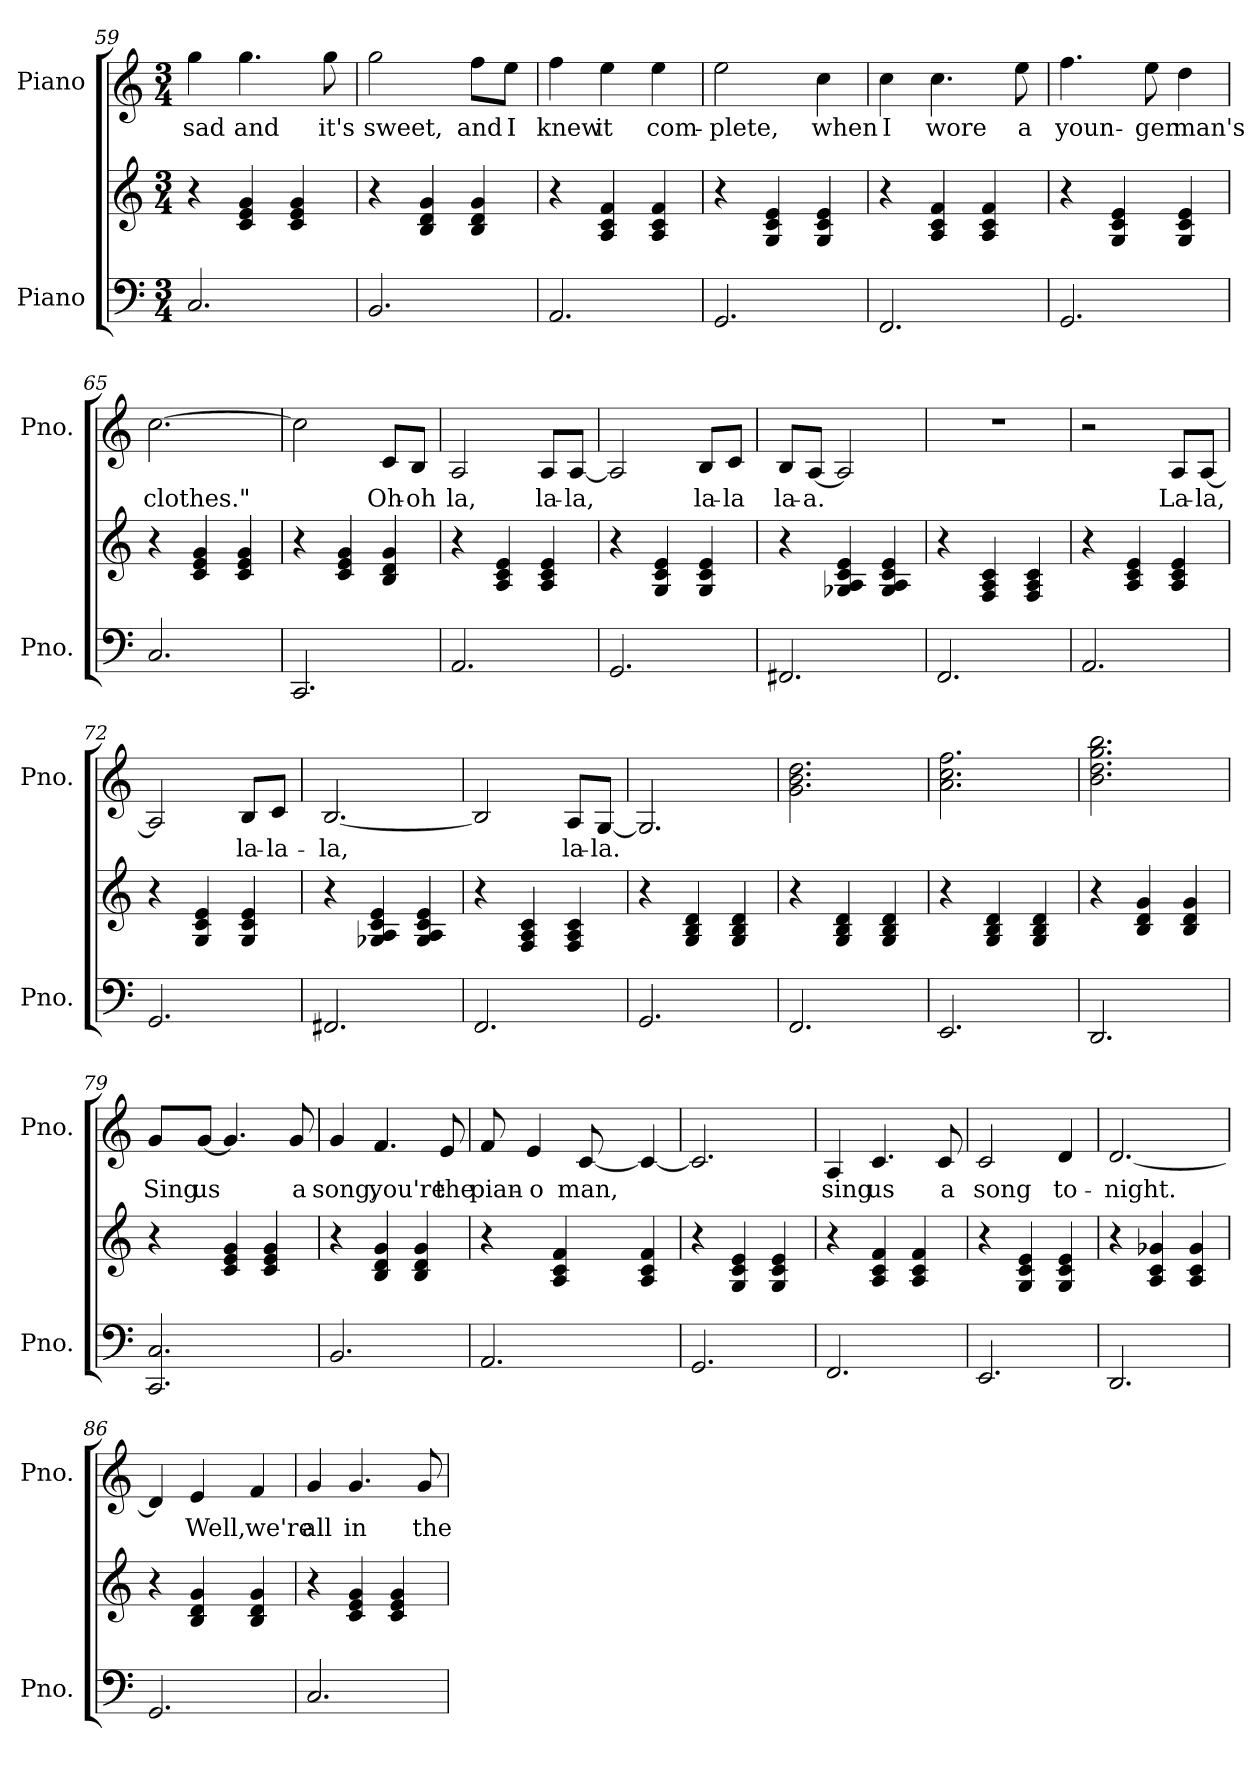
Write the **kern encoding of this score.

**kern	**kern	**kern	**text
*part2	*part2	*part1	*part1
*staff3	*staff2	*staff1	*staff1
*I"Piano	*	*I"Piano	*
*I'Pno.	*	*I'Pno.	*
*clefF4	*clefG2	*clefG2	*
*k[]	*k[]	*k[]	*
*M3/4	*M3/4	*M3/4	*
=59	=59	=59	=59
2.C/	4r	4gg\	sad
.	4c/ 4e/ 4g/	4.gg\	and
.	4c/ 4e/ 4g/	.	.
.	.	8gg\	it's
!!LO:PB:g=z
=60	=60	=60	=60
2.BB/	4r	2gg\	sweet,
.	4B/ 4d/ 4g/	.	.
.	4B/ 4d/ 4g/	8ff\L	and
.	.	8ee\J	I
=61	=61	=61	=61
2.AA/	4r	4ff\	knew
.	4A/ 4c/ 4f/	4ee\	it
.	4A/ 4c/ 4f/	4ee\	com-
=62	=62	=62	=62
2.GG/	4r	2ee\	-plete,
.	4G/ 4c/ 4e/	.	.
.	4G/ 4c/ 4e/	4cc\	when
=63	=63	=63	=63
2.FF/	4r	4cc\	I
.	4A/ 4c/ 4f/	4.cc\	wore
.	4A/ 4c/ 4f/	.	.
.	.	8ee\	a
=64	=64	=64	=64
2.GG/	4r	4.ff\	youn-
.	4G/ 4c/ 4e/	.	.
.	.	8ee\	-ger
.	4G/ 4c/ 4e/	4dd\	man's
=65	=65	=65	=65
2.C/	4r	[2.cc\	clothes."
.	4c/ 4e/ 4g/	.	.
.	4c/ 4e/ 4g/	.	.
!!LO:LB:g=z
=66	=66	=66	=66
2.CC/	4r	2cc\]	.
.	4c/ 4e/ 4g/	.	.
.	4B/ 4d/ 4g/	8c/L	Oh-
.	.	8B/J	-oh
=67	=67	=67	=67
2.AA/	4r	2A/	la,
.	4A/ 4c/ 4e/	.	.
.	4A/ 4c/ 4e/	8A/L	la-
.	.	[8A/J	-la,
=68	=68	=68	=68
2.GG/	4r	2A/]	.
.	4G/ 4c/ 4e/	.	.
.	4G/ 4c/ 4e/	8B/L	la-
.	.	8c/J	-la
=69	=69	=69	=69
2.FF#X/	4r	8B/L	la-
.	.	[8A/J	-a.
.	4G-X/ 4A/ 4c/ 4e/	2A/]	.
.	4G-/ 4A/ 4c/ 4e/	.	.
=70	=70	=70	=70
2.FF/	4r	2.r	.
.	4F/ 4A/ 4c/	.	.
.	4F/ 4A/ 4c/	.	.
=71	=71	=71	=71
2.AA/	4r	2r	.
.	4A/ 4c/ 4e/	.	.
.	4A/ 4c/ 4e/	8A/L	La-
.	.	[8A/J	-la,
=72	=72	=72	=72
2.GG/	4r	2A/]	.
.	4G/ 4c/ 4e/	.	.
.	4G/ 4c/ 4e/	8B/L	la-
.	.	8c/J	-la-
!!LO:LB:g=z
=73	=73	=73	=73
2.FF#X/	4r	[2.B/	-la,
.	4G-X/ 4A/ 4c/ 4e/	.	.
.	4G-/ 4A/ 4c/ 4e/	.	.
=74	=74	=74	=74
2.FF/	4r	2B/]	.
.	4F/ 4A/ 4c/	.	.
.	4F/ 4A/ 4c/	8A/L	la-
.	.	[8G/J	-la.
=75	=75	=75	=75
2.GG/	4r	2.G/]	.
.	4G/ 4B/ 4d/	.	.
.	4G/ 4B/ 4d/	.	.
=76	=76	=76	=76
2.FF/	4r	2.g\ 2.b\ 2.dd\	.
.	4G/ 4B/ 4d/	.	.
.	4G/ 4B/ 4d/	.	.
=77	=77	=77	=77
2.EE/	4r	2.a\ 2.cc\ 2.ff\	.
.	4G/ 4B/ 4d/	.	.
.	4G/ 4B/ 4d/	.	.
=78	=78	=78	=78
2.DD/	4r	2.b\ 2.dd\ 2.gg\ 2.bb\	.
.	4B/ 4d/ 4g/	.	.
.	4B/ 4d/ 4g/	.	.
=79	=79	=79	=79
2.CC/ 2.C/	4r	8g/L	Sing
.	.	[8g/J	us
.	4c/ 4e/ 4g/	4.g/]	.
.	4c/ 4e/ 4g/	.	.
.	.	8g/	a
!!LO:PB:g=z
=80	=80	=80	=80
2.BB/	4r	4g/	song,
.	4B/ 4d/ 4g/	4.f/	you're
.	4B/ 4d/ 4g/	.	.
.	.	8e/	the
=81	=81	=81	=81
2.AA/	4r	8f/	pian-
.	.	4e/	-o
.	4A/ 4c/ 4f/	.	.
.	.	[8c/	man,
.	4A/ 4c/ 4f/	4c/_	.
=82	=82	=82	=82
2.GG/	4r	2.c/]	.
.	4G/ 4c/ 4e/	.	.
.	4G/ 4c/ 4e/	.	.
=83	=83	=83	=83
2.FF/	4r	4A/	sing
.	4A/ 4c/ 4f/	4.c/	us
.	4A/ 4c/ 4f/	.	.
.	.	8c/	a
=84	=84	=84	=84
2.EE/	4r	2c/	song
.	4G/ 4c/ 4e/	.	.
.	4G/ 4c/ 4e/	4d/	to-
=85	=85	=85	=85
2.DD/	4r	[2.d/	-night.
.	4A/ 4c/ 4g-X/	.	.
.	4A/ 4c/ 4g-/	.	.
!!LO:LB:g=z
=86	=86	=86	=86
2.GG/	4r	4d/]	.
.	4B/ 4d/ 4g/	4e/	Well,
.	4B/ 4d/ 4g/	4f/	we're
=87	=87	=87	=87
2.C/	4r	4g/	all
.	4c/ 4e/ 4g/	4.g/	in
.	4c/ 4e/ 4g/	.	.
.	.	8g/	the
=	=	=	=
*-	*-	*-	*-
